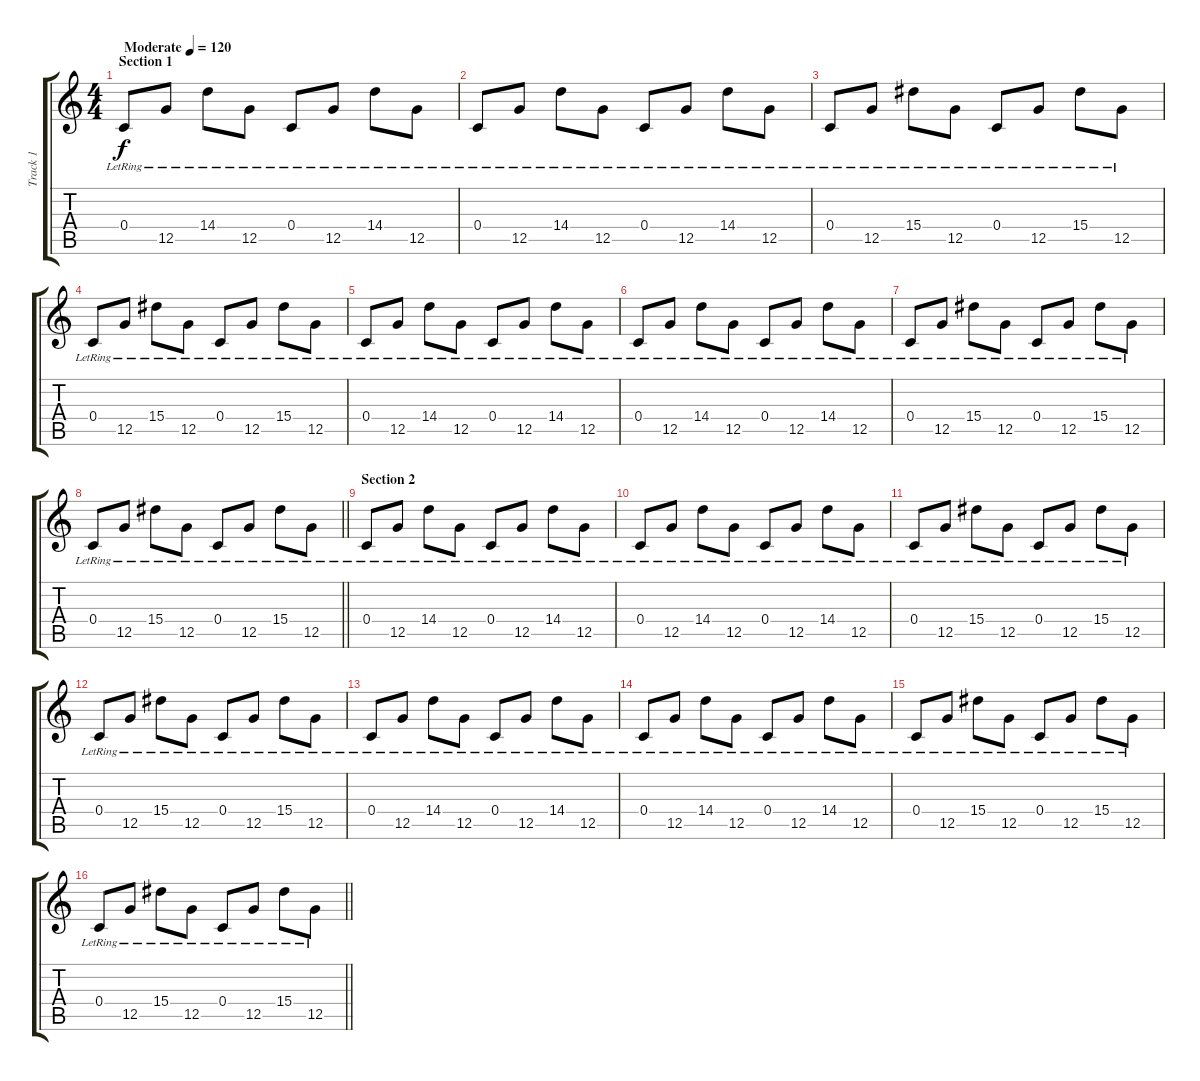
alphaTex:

\track ("Track 1" "Track 1") {instrument distortionguitar}
\staff {score tabs}
\tuning (D4 A3 F3 C3 G2 C2) {hide}
\ts (4 4)
\section ("" "Section 1")
\tempo (120 "Moderate")
\clef g2
\ks c
0.4{lr}.8{dy f instrument distortionguitar} 12.5{lr}.8 14.4{lr}.8 12.5{lr}.8 0.4{lr}.8 12.5{lr}.8 14.4{lr}.8 12.5{lr}.8 |
0.4{lr}.8 12.5{lr}.8 14.4{lr}.8 12.5{lr}.8 0.4{lr}.8 12.5{lr}.8 14.4{lr}.8 12.5{lr}.8 |
0.4{lr}.8 12.5{lr}.8 15.4{lr}.8 12.5{lr}.8 0.4{lr}.8 12.5{lr}.8 15.4{lr}.8 12.5{lr}.8 |
0.4{lr}.8 12.5{lr}.8 15.4{lr}.8 12.5{lr}.8 0.4{lr}.8 12.5{lr}.8 15.4{lr}.8 12.5{lr}.8 |
0.4{lr}.8 12.5{lr}.8 14.4{lr}.8 12.5{lr}.8 0.4{lr}.8 12.5{lr}.8 14.4{lr}.8 12.5{lr}.8 |
0.4{lr}.8 12.5{lr}.8 14.4{lr}.8 12.5{lr}.8 0.4{lr}.8 12.5{lr}.8 14.4{lr}.8 12.5{lr}.8 |
0.4{lr}.8 12.5{lr}.8 15.4{lr}.8 12.5{lr}.8 0.4{lr}.8 12.5{lr}.8 15.4{lr}.8 12.5{lr}.8 |
\barLineRight lightlight
0.4{lr}.8 12.5{lr}.8 15.4{lr}.8 12.5{lr}.8 0.4{lr}.8 12.5{lr}.8 15.4{lr}.8 12.5{lr}.8 |
\section ("" "Section 2")
0.4{lr}.8 12.5{lr}.8 14.4{lr}.8 12.5{lr}.8 0.4{lr}.8 12.5{lr}.8 14.4{lr}.8 12.5{lr}.8 |
0.4{lr}.8 12.5{lr}.8 14.4{lr}.8 12.5{lr}.8 0.4{lr}.8 12.5{lr}.8 14.4{lr}.8 12.5{lr}.8 |
0.4{lr}.8 12.5{lr}.8 15.4{lr}.8 12.5{lr}.8 0.4{lr}.8 12.5{lr}.8 15.4{lr}.8 12.5{lr}.8 |
0.4{lr}.8 12.5{lr}.8 15.4{lr}.8 12.5{lr}.8 0.4{lr}.8 12.5{lr}.8 15.4{lr}.8 12.5{lr}.8 |
0.4{lr}.8 12.5{lr}.8 14.4{lr}.8 12.5{lr}.8 0.4{lr}.8 12.5{lr}.8 14.4{lr}.8 12.5{lr}.8 |
0.4{lr}.8 12.5{lr}.8 14.4{lr}.8 12.5{lr}.8 0.4{lr}.8 12.5{lr}.8 14.4{lr}.8 12.5{lr}.8 |
0.4{lr}.8 12.5{lr}.8 15.4{lr}.8 12.5{lr}.8 0.4{lr}.8 12.5{lr}.8 15.4{lr}.8 12.5{lr}.8 |
\barLineRight lightlight
0.4{lr}.8 12.5{lr}.8 15.4{lr}.8 12.5{lr}.8 0.4{lr}.8 12.5{lr}.8 15.4{lr}.8 12.5{lr}.8
